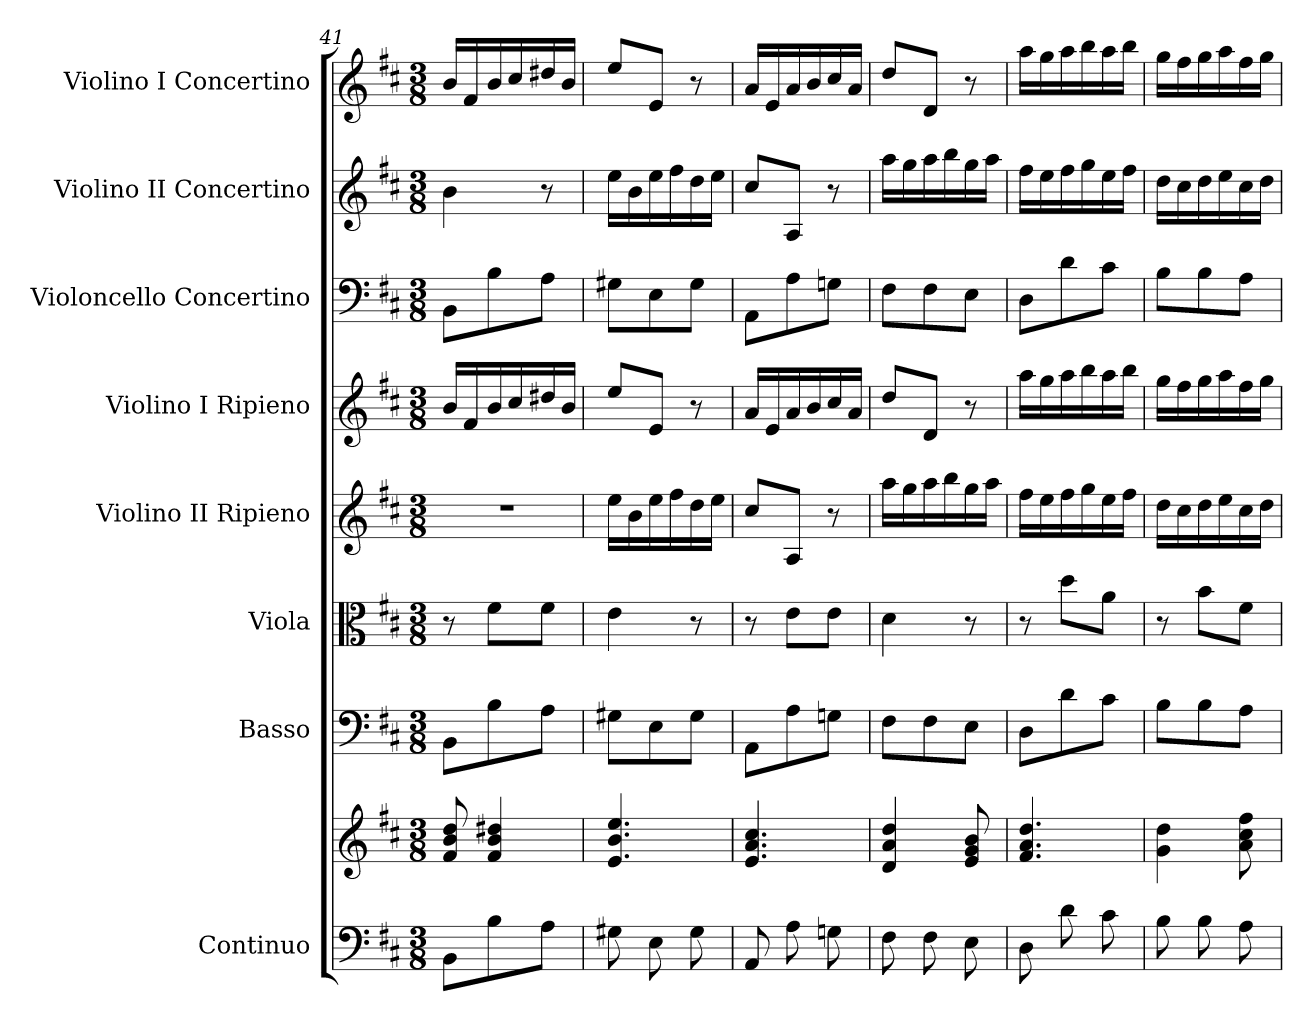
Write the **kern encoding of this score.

**kern	**kern	**kern	**kern	**kern	**kern	**kern	**kern	**kern
*part8	*part8	*part7	*part6	*part5	*part4	*part3	*part2	*part1
*staff9	*staff8	*staff7	*staff6	*staff5	*staff4	*staff3	*staff2	*staff1
*I"Continuo	*	*I"Basso	*I"Viola	*I"Violino II Ripieno	*I"Violino I Ripieno	*I"Violoncello Concertino	*I"Violino II Concertino	*I"Violino I Concertino
*	*	*	*	*	*	*I'Vc	*I'Vln	*I'Vln
*clefF4	*clefG2	*clefF4	*clefC3	*clefG2	*clefG2	*clefF4	*clefG2	*clefG2
*k[f#c#]	*k[f#c#]	*k[f#c#]	*k[f#c#]	*k[f#c#]	*k[f#c#]	*k[f#c#]	*k[f#c#]	*k[f#c#]
*M3/8	*M3/8	*M3/8	*M3/8	*M3/8	*M3/8	*M3/8	*M3/8	*M3/8
=41	=41	=41	=41	=41	=41	=41	=41	=41
8BB/L	8f#/ 8b/ 8dd/	8BB\L	8r	4.r	16b/LL	8BB\L	4b\	16b/LL
.	.	.	.	.	16f#/	.	.	16f#/
8B\	4f#/ 4b/ 4dd#X/	8B\	8f#\L	.	16b/	8B\	.	16b/
.	.	.	.	.	16cc#/	.	.	16cc#/
8A\J	.	8A\J	8f#\J	.	16dd#X/	8A\J	8r	16dd#X/
.	.	.	.	.	16b/JJ	.	.	16b/JJ
=42	=42	=42	=42	=42	=42	=42	=42	=42
8G#X\	4.e/ 4.b/ 4.ee/	8G#X\L	4e\	16ee\LL	8ee/L	8G#X\L	16ee\LL	8ee/L
.	.	.	.	16b\	.	.	16b\	.
8E\	.	8E\	.	16ee\	8e/J	8E\	16ee\	8e/J
.	.	.	.	16ff#\	.	.	16ff#\	.
8G#\	.	8G#\J	8r	16dd\	8r	8G#\J	16dd\	8r
.	.	.	.	16ee\JJ	.	.	16ee\JJ	.
=43	=43	=43	=43	=43	=43	=43	=43	=43
8AA/	4.e/ 4.a/ 4.cc#/	8AA\L	8r	8cc#/L	16a/LL	8AA\L	8cc#/L	16a/LL
.	.	.	.	.	16e/	.	.	16e/
8A\	.	8A\	8e\L	8A/J	16a/	8A\	8A/J	16a/
.	.	.	.	.	16b/	.	.	16b/
8Gn\	.	8Gn\J	8e\J	8r	16cc#/	8Gn\J	8r	16cc#/
.	.	.	.	.	16a/JJ	.	.	16a/JJ
=44	=44	=44	=44	=44	=44	=44	=44	=44
8F#\	4d/ 4a/ 4dd/	8F#\L	4d\	16aa\LL	8dd/L	8F#\L	16aa\LL	8dd/L
.	.	.	.	16gg\	.	.	16gg\	.
8F#\	.	8F#\	.	16aa\	8d/J	8F#\	16aa\	8d/J
.	.	.	.	16bb\	.	.	16bb\	.
8E\	8e/ 8g/ 8b/	8E\J	8r	16gg\	8r	8E\J	16gg\	8r
.	.	.	.	16aa\JJ	.	.	16aa\JJ	.
!!LO:LB:g=z
=45	=45	=45	=45	=45	=45	=45	=45	=45
8D\	4.f#/ 4.a/ 4.dd/	8D\L	8r	16ff#\LL	16aa\LL	8D\L	16ff#\LL	16aa\LL
.	.	.	.	16ee\	16gg\	.	16ee\	16gg\
8d\	.	8d\	8dd\L	16ff#\	16aa\	8d\	16ff#\	16aa\
.	.	.	.	16gg\	16bb\	.	16gg\	16bb\
8c#\	.	8c#\J	8a\J	16ee\	16aa\	8c#\J	16ee\	16aa\
.	.	.	.	16ff#\JJ	16bb\JJ	.	16ff#\JJ	16bb\JJ
=46	=46	=46	=46	=46	=46	=46	=46	=46
8B\	4g\ 4dd\	8B\L	8r	16dd\LL	16gg\LL	8B\L	16dd\LL	16gg\LL
.	.	.	.	16cc#\	16ff#\	.	16cc#\	16ff#\
8B\	.	8B\	8b\L	16dd\	16gg\	8B\	16dd\	16gg\
.	.	.	.	16ee\	16aa\	.	16ee\	16aa\
8A\	8a\ 8cc#\ 8ff#\	8A\J	8f#\J	16cc#\	16ff#\	8A\J	16cc#\	16ff#\
.	.	.	.	16dd\JJ	16gg\JJ	.	16dd\JJ	16gg\JJ
=	=	=	=	=	=	=	=	=
*-	*-	*-	*-	*-	*-	*-	*-	*-
